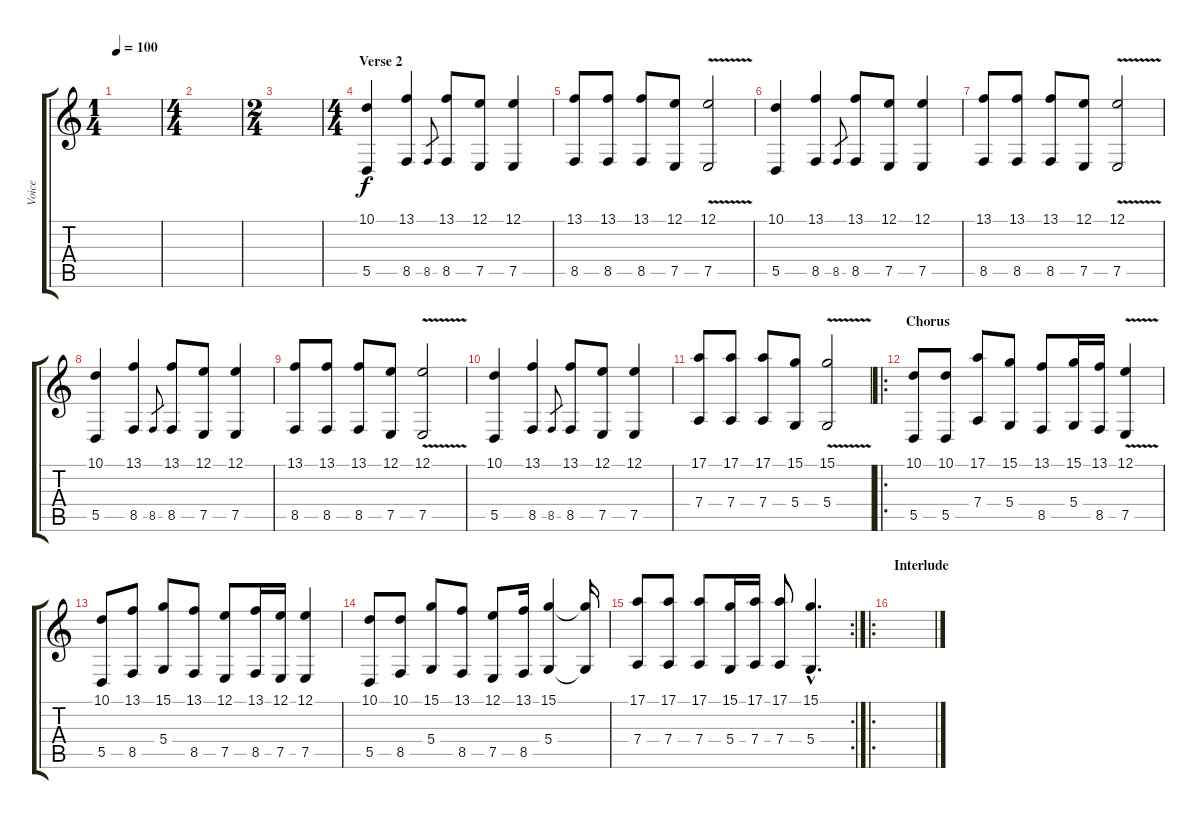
\track ("Voice" "Voice") {instrument lead6voice}
\staff {score tabs}
\tuning (E4 B3 G3 D3 A2 E2) {hide}
\ts (1 4)
\tempo 100
\clef g2
\ks c
|
\ts (4 4)
|
\ts (2 4)
|
\ts (4 4)
\section ("" "Verse 2")
(10.1 5.5).4 (13.1 8.5).4 8.5.8{gr} (13.1 8.5).8 (12.1 7.5).8 (12.1 7.5).4 |
(13.1 8.5).8 (13.1 8.5).8 (13.1 8.5).8 (12.1 7.5).8 (12.1{v} 7.5{v}).2 |
(10.1 5.5).4 (13.1 8.5).4 8.5.8{gr} (13.1 8.5).8 (12.1 7.5).8 (12.1 7.5).4 |
(13.1 8.5).8 (13.1 8.5).8 (13.1 8.5).8 (12.1 7.5).8 (12.1{v} 7.5{v}).2 |
(10.1 5.5).4 (13.1 8.5).4 8.5.8{gr} (13.1 8.5).8 (12.1 7.5).8 (12.1 7.5).4 |
(13.1 8.5).8 (13.1 8.5).8 (13.1 8.5).8 (12.1 7.5).8 (12.1{v} 7.5{v}).2 |
(10.1 5.5).4 (13.1 8.5).4 8.5.8{gr} (13.1 8.5).8 (12.1 7.5).8 (12.1 7.5).4 |
(17.1 7.4).8 (17.1 7.4).8 (17.1 7.4).8 (15.1 5.4).8 (15.1{v} 5.4{v}).2 |
\ro
\section ("" "Chorus")
(10.1 5.5).8 (10.1 5.5).8 (17.1 7.4).8 (15.1 5.4).8 (13.1 8.5).8 (15.1 5.4).16 (13.1 8.5).16 (12.1{v} 7.5{v}).4 |
(10.1 5.5).8 (13.1 8.5).8 (15.1 5.4).8 (13.1 8.5).8 (12.1 7.5).8 (13.1 8.5).16 (12.1 7.5).16 (12.1 7.5).4 |
(10.1 5.5).8 (10.1 8.5).8 (15.1 5.4).8 (13.1 8.5).8 (12.1 7.5).8 (13.1 8.5).16 (15.1 5.4).4 (15.1{t} 5.4{t}).16 |
\rc 2
(17.1 7.4).8 (17.1 7.4).8 (17.1 7.4).8 (15.1 5.4).16 (17.1 7.4).16 (17.1 7.4).8 (15.1{hac} 5.4{hac}).4{d} |
\ro
\section ("" "Interlude")
